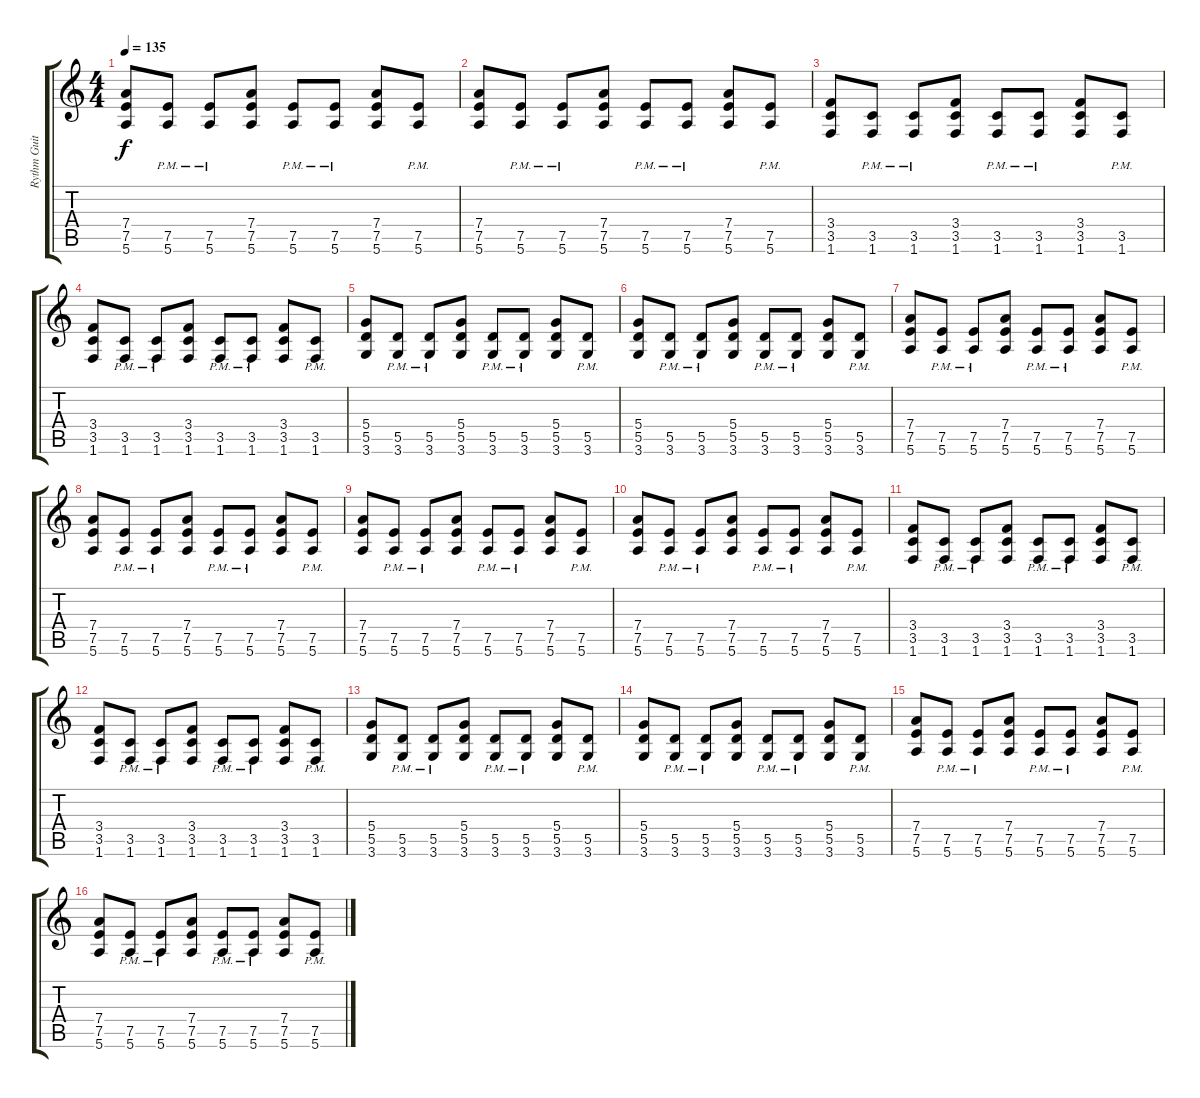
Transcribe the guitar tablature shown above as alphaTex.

\track ("Rythm Guitar" "Rythm Guit") {instrument distortionguitar}
\staff {score tabs}
\tuning (E4 B3 G3 D3 A2 E2) {hide}
\ts (4 4)
\tempo 135
\clef g2
\ks c
(7.4 7.5 5.6).8{dy f} (7.5{pm} 5.6{pm}).8 (7.5{pm} 5.6{pm}).8 (7.4 7.5 5.6).8 (7.5{pm} 5.6{pm}).8 (7.5{pm} 5.6{pm}).8 (7.4 7.5 5.6).8 (7.5{pm} 5.6{pm}).8 |
(7.4 7.5 5.6).8 (7.5{pm} 5.6{pm}).8 (7.5{pm} 5.6{pm}).8 (7.4 7.5 5.6).8 (7.5{pm} 5.6{pm}).8 (7.5{pm} 5.6{pm}).8 (7.4 7.5 5.6).8 (7.5{pm} 5.6{pm}).8 |
(3.4 3.5 1.6).8 (3.5{pm} 1.6{pm}).8 (3.5{pm} 1.6{pm}).8 (3.4 3.5 1.6).8 (3.5{pm} 1.6{pm}).8 (3.5{pm} 1.6{pm}).8 (3.4 3.5 1.6).8 (3.5{pm} 1.6{pm}).8 |
(3.4 3.5 1.6).8 (3.5{pm} 1.6{pm}).8 (3.5{pm} 1.6{pm}).8 (3.4 3.5 1.6).8 (3.5{pm} 1.6{pm}).8 (3.5{pm} 1.6{pm}).8 (3.4 3.5 1.6).8 (3.5{pm} 1.6{pm}).8 |
(5.4 5.5 3.6).8 (5.5{pm} 3.6{pm}).8 (5.5{pm} 3.6{pm}).8 (5.4 5.5 3.6).8 (5.5{pm} 3.6{pm}).8 (5.5{pm} 3.6{pm}).8 (5.4 5.5 3.6).8 (5.5{pm} 3.6{pm}).8 |
(5.4 5.5 3.6).8 (5.5{pm} 3.6{pm}).8 (5.5{pm} 3.6{pm}).8 (5.4 5.5 3.6).8 (5.5{pm} 3.6{pm}).8 (5.5{pm} 3.6{pm}).8 (5.4 5.5 3.6).8 (5.5{pm} 3.6{pm}).8 |
(7.4 7.5 5.6).8 (7.5{pm} 5.6{pm}).8 (7.5{pm} 5.6{pm}).8 (7.4 7.5 5.6).8 (7.5{pm} 5.6{pm}).8 (7.5{pm} 5.6{pm}).8 (7.4 7.5 5.6).8 (7.5{pm} 5.6{pm}).8 |
(7.4 7.5 5.6).8 (7.5{pm} 5.6{pm}).8 (7.5{pm} 5.6{pm}).8 (7.4 7.5 5.6).8 (7.5{pm} 5.6{pm}).8 (7.5{pm} 5.6{pm}).8 (7.4 7.5 5.6).8 (7.5{pm} 5.6{pm}).8 |
(7.4 7.5 5.6).8 (7.5{pm} 5.6{pm}).8 (7.5{pm} 5.6{pm}).8 (7.4 7.5 5.6).8 (7.5{pm} 5.6{pm}).8 (7.5{pm} 5.6{pm}).8 (7.4 7.5 5.6).8 (7.5{pm} 5.6{pm}).8 |
(7.4 7.5 5.6).8 (7.5{pm} 5.6{pm}).8 (7.5{pm} 5.6{pm}).8 (7.4 7.5 5.6).8 (7.5{pm} 5.6{pm}).8 (7.5{pm} 5.6{pm}).8 (7.4 7.5 5.6).8 (7.5{pm} 5.6{pm}).8 |
(3.4 3.5 1.6).8 (3.5{pm} 1.6{pm}).8 (3.5{pm} 1.6{pm}).8 (3.4 3.5 1.6).8 (3.5{pm} 1.6{pm}).8 (3.5{pm} 1.6{pm}).8 (3.4 3.5 1.6).8 (3.5{pm} 1.6{pm}).8 |
(3.4 3.5 1.6).8 (3.5{pm} 1.6{pm}).8 (3.5{pm} 1.6{pm}).8 (3.4 3.5 1.6).8 (3.5{pm} 1.6{pm}).8 (3.5{pm} 1.6{pm}).8 (3.4 3.5 1.6).8 (3.5{pm} 1.6{pm}).8 |
(5.4 5.5 3.6).8 (5.5{pm} 3.6{pm}).8 (5.5{pm} 3.6{pm}).8 (5.4 5.5 3.6).8 (5.5{pm} 3.6{pm}).8 (5.5{pm} 3.6{pm}).8 (5.4 5.5 3.6).8 (5.5{pm} 3.6{pm}).8 |
(5.4 5.5 3.6).8 (5.5{pm} 3.6{pm}).8 (5.5{pm} 3.6{pm}).8 (5.4 5.5 3.6).8 (5.5{pm} 3.6{pm}).8 (5.5{pm} 3.6{pm}).8 (5.4 5.5 3.6).8 (5.5{pm} 3.6{pm}).8 |
(7.4 7.5 5.6).8 (7.5{pm} 5.6{pm}).8 (7.5{pm} 5.6{pm}).8 (7.4 7.5 5.6).8 (7.5{pm} 5.6{pm}).8 (7.5{pm} 5.6{pm}).8 (7.4 7.5 5.6).8 (7.5{pm} 5.6{pm}).8 |
(7.4 7.5 5.6).8 (7.5{pm} 5.6{pm}).8 (7.5{pm} 5.6{pm}).8 (7.4 7.5 5.6).8 (7.5{pm} 5.6{pm}).8 (7.5{pm} 5.6{pm}).8 (7.4 7.5 5.6).8 (7.5{pm} 5.6{pm}).8
